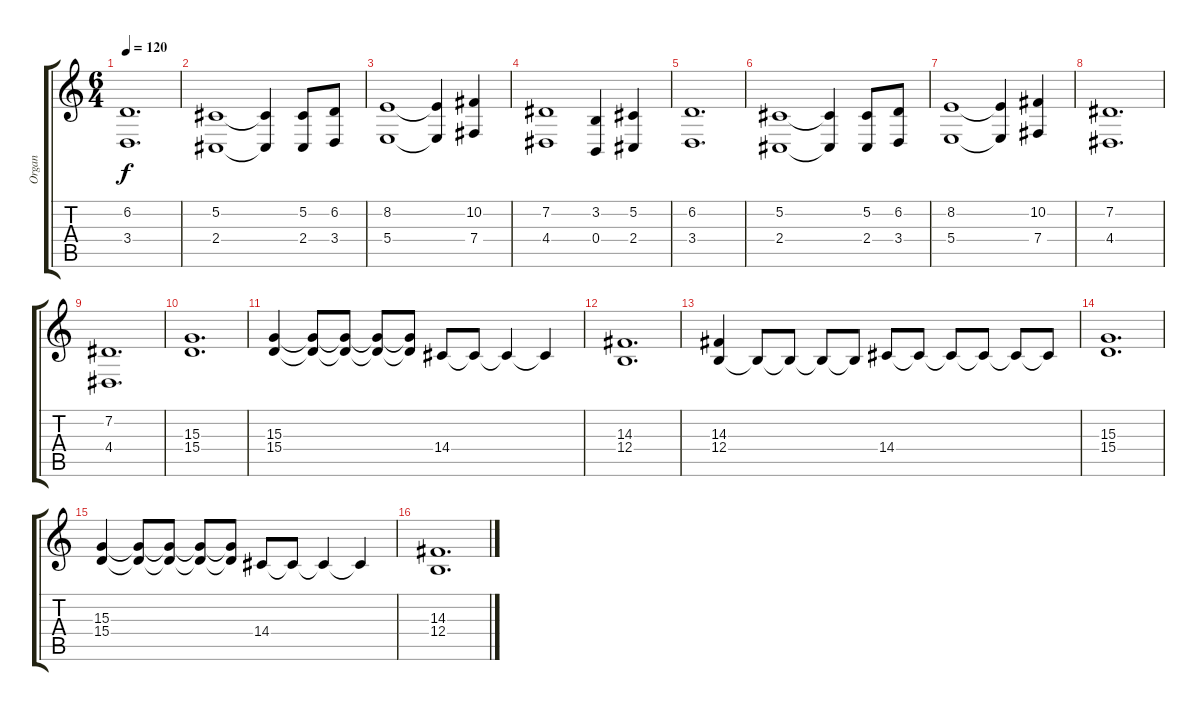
\track ("Organ" "Organ") {instrument drawbarorgan}
\staff {score tabs}
\tuning (Db4 Ab3 E3 B2 Gb2 B1) {hide}
\ts (6 4)
\tempo 120
\clef g2
\ks c
(6.2 3.4).1{d dy f} |
(5.2 2.4).1 (5.2{t} 2.4{t}).4 (5.2 2.4).8 (6.2 3.4).8 |
(8.2 5.4).1 (8.2{t} 5.4{t}).4 (10.2 7.4).4 |
(7.2 4.4).1 (3.2 0.4).4 (5.2 2.4).4 |
(6.2 3.4).1{d} |
(5.2 2.4).1 (5.2{t} 2.4{t}).4 (5.2 2.4).8 (6.2 3.4).8 |
(8.2 5.4).1 (8.2{t} 5.4{t}).4 (10.2 7.4).4 |
(7.2 4.4).1{d} |
(7.2 4.4).1{d} |
(15.3 15.4).1{d} |
(15.3 15.4).4 (15.3{t} 15.4{t}).8 (15.3{t} 15.4{t}).8 (15.3{t} 15.4{t}).8 (15.3{t} 15.4{t}).8 14.4.8 14.4{t}.8 14.4{t}.4 14.4{t}.4 |
(14.3 12.4).1{d} |
(14.3 12.4).4 12.4{t}.8 12.4{t}.8 12.4{t}.8 12.4{t}.8 14.4.8 14.4{t}.8 14.4{t}.8 14.4{t}.8 14.4{t}.8 14.4{t}.8 |
(15.3 15.4).1{d} |
(15.3 15.4).4 (15.3{t} 15.4{t}).8 (15.3{t} 15.4{t}).8 (15.3{t} 15.4{t}).8 (15.3{t} 15.4{t}).8 14.4.8 14.4{t}.8 14.4{t}.4 14.4{t}.4 |
(14.3 12.4).1{d}
